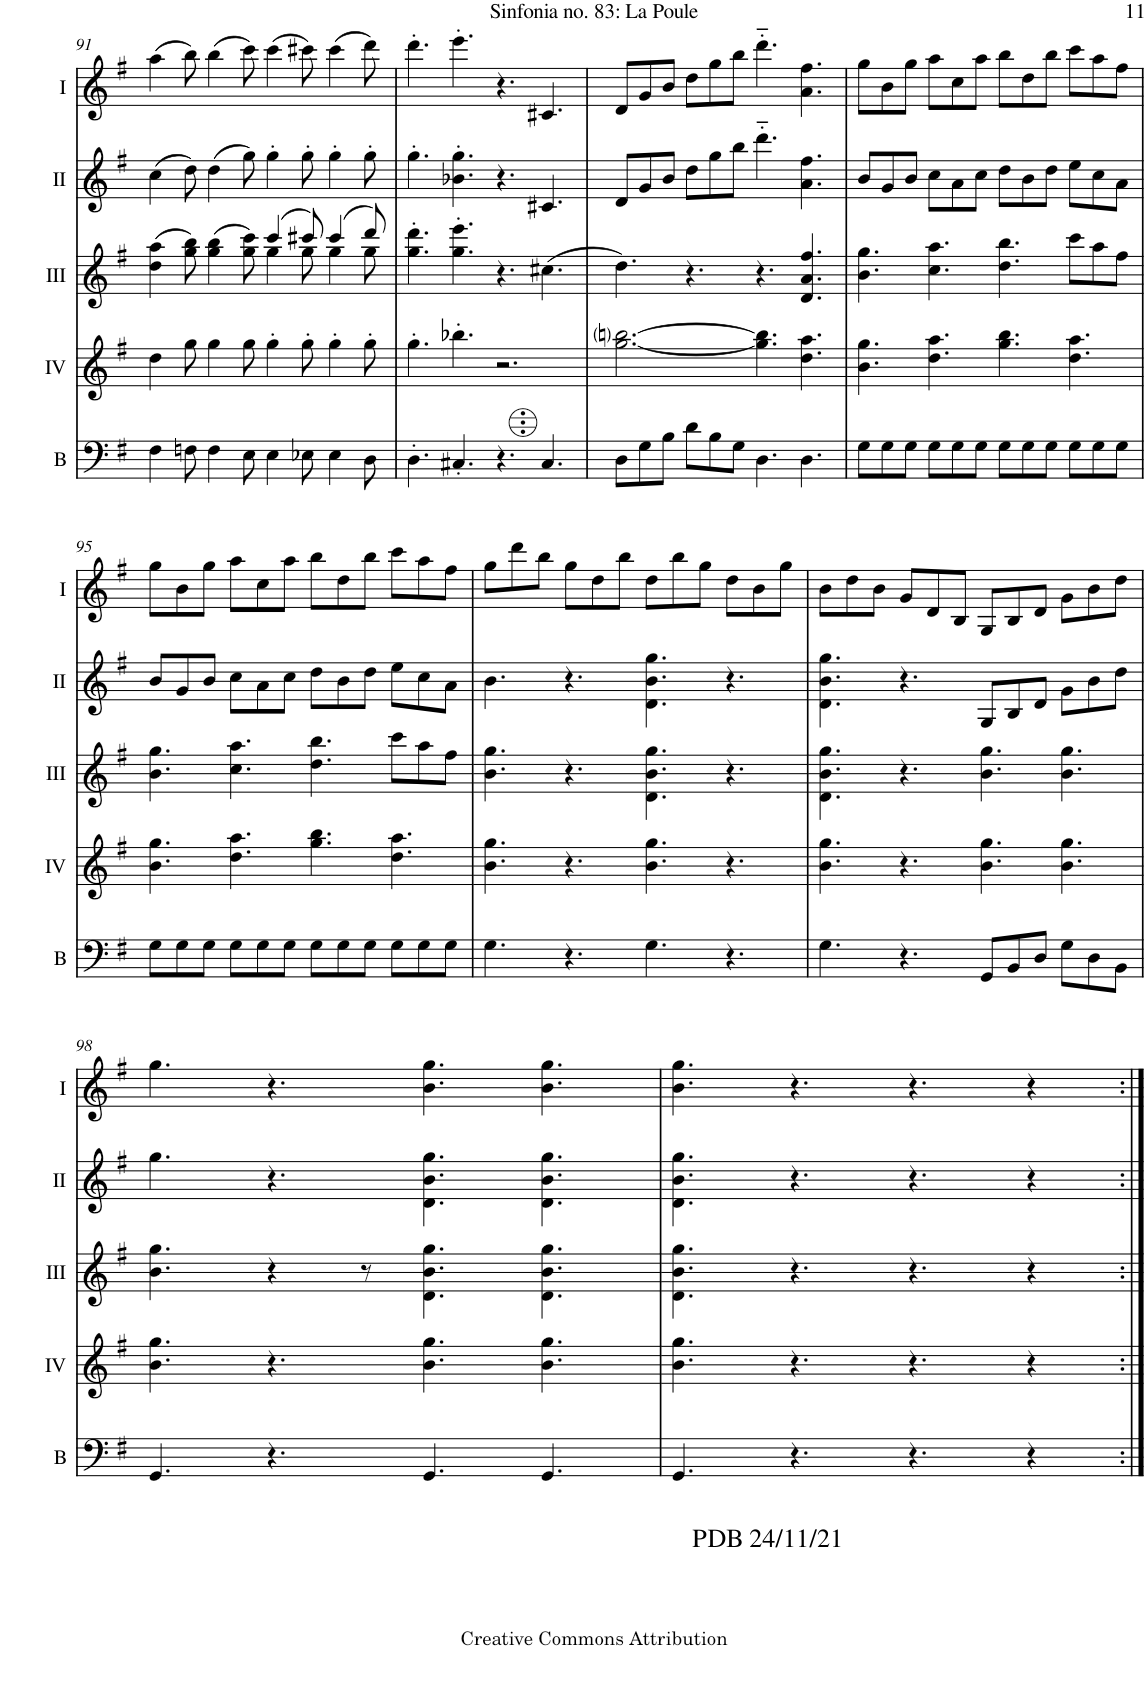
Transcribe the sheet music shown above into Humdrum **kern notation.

**kern	**kern	**kern	**kern	**kern
*part5	*part4	*part3	*part2	*part1
*staff5	*staff4	*staff3	*staff2	*staff1
*I"Bass	*I"Acc. 4	*I"Acc. 3	*I"Acc. 2	*I"Acc. 1
*I'B	*	*	*	*
!!LO:PB:g=z
*clefF4	*clefG2	*clefG2	*clefG2	*clefG2
*Trd7c12	*Trd7c12	*	*	*
*k[f#]	*k[f#]	*k[f#]	*k[f#]	*k[f#]
*M12/8	*M12/8	*M12/8	*M12/8	*M12/8
=91	=91	=91	=91	=91
*	*	*^	*	*
4F#\	4dd\	(4dd\ 4aa\	2.ryy	(4cc\	(4aa\
8Fn\	8gg\	8gg\ 8bb\)	.	8dd\)	8bb\)
4F\	4gg\	(4gg\ 4bb\	.	(4dd\	(4bb\
8E\	8gg\	8gg\ 8ccc\)	.	8gg\)	8ccc\)
4E\	4gg'\	(4ccc/	4gg\	4gg'\	(4ccc\
8E-X\	8gg'\	8ccc#X/)	8gg\	8gg'\	8ccc#X\)
4E-\	4gg'\	(4ccc#/	4gg\	4gg'\	(4ccc#\
8D\	8gg'\	8ddd/)	8gg\	8gg'\	8ddd\)
*	*	*v	*v	*	*
=92	=92	=92	=92	=92
4.D'\	4.gg'\	4.gg\' 4.ddd\'	4.gg'\	4.ddd'\
4.C#X'/	4.bb-X'\	4.gg\' 4.eee\'	4.b-X\' 4.gg\'	4.eee'\
4.r	2.r	4.r	4.r	4.r
4.C#/	.	(4.cc#X\	4.c#X/	4.c#X/
=93	=93	=93	=93	=93
8D\L	[2.gg\ [2.bbni\	4.dd\)	8d/L	8d/L
8G\	.	.	8g/	8g/
8B\J	.	.	8b/J	8b/J
8d\L	.	4.r	8dd\L	8dd\L
8B\	.	.	8gg\	8gg\
8G\J	.	.	8bb\J	8bb\J
4.D\	4.gg\] 4.bb\]	4.r	4.ddd'~\	4.ddd'~\
4.D\	4.dd\ 4.aa\	4.d/ 4.a/ 4.ff#/	4.a\ 4.ff#\	4.a\ 4.ff#\
=94	=94	=94	=94	=94
8G\L	4.b\ 4.gg\	4.b\ 4.gg\	8b/L	8gg\L
8G\	.	.	8g/	8b\
8G\J	.	.	8b/J	8gg\J
8G\L	4.dd\ 4.aa\	4.cc\ 4.aa\	8cc\L	8aa\L
8G\	.	.	8a\	8cc\
8G\J	.	.	8cc\J	8aa\J
8G\L	4.gg\ 4.bb\	4.dd\ 4.bb\	8dd\L	8bb\L
8G\	.	.	8b\	8dd\
8G\J	.	.	8dd\J	8bb\J
8G\L	4.dd\ 4.aa\	8ccc\L	8ee\L	8ccc\L
8G\	.	8aa\	8cc\	8aa\
8G\J	.	8ff#\J	8a\J	8ff#\J
!!LO:LB:g=z
=95	=95	=95	=95	=95
8G\L	4.b\ 4.gg\	4.b\ 4.gg\	8b/L	8gg\L
8G\	.	.	8g/	8b\
8G\J	.	.	8b/J	8gg\J
8G\L	4.dd\ 4.aa\	4.cc\ 4.aa\	8cc\L	8aa\L
8G\	.	.	8a\	8cc\
8G\J	.	.	8cc\J	8aa\J
8G\L	4.gg\ 4.bb\	4.dd\ 4.bb\	8dd\L	8bb\L
8G\	.	.	8b\	8dd\
8G\J	.	.	8dd\J	8bb\J
8G\L	4.dd\ 4.aa\	8ccc\L	8ee\L	8ccc\L
8G\	.	8aa\	8cc\	8aa\
8G\J	.	8ff#\J	8a\J	8ff#\J
=96	=96	=96	=96	=96
4.G\	4.b\ 4.gg\	4.b\ 4.gg\	4.b\	8gg\L
.	.	.	.	8ddd\
.	.	.	.	8bb\J
4.r	4.r	4.r	4.r	8gg\L
.	.	.	.	8dd\
.	.	.	.	8bb\J
4.G\	4.b\ 4.gg\	4.d\ 4.b\ 4.gg\	4.d\ 4.b\ 4.gg\	8dd\L
.	.	.	.	8bb\
.	.	.	.	8gg\J
4.r	4.r	4.r	4.r	8dd\L
.	.	.	.	8b\
.	.	.	.	8gg\J
=97	=97	=97	=97	=97
4.G\	4.b\ 4.gg\	4.d\ 4.b\ 4.gg\	4.d\ 4.b\ 4.gg\	8b\L
.	.	.	.	8dd\
.	.	.	.	8b\J
4.r	4.r	4.r	4.r	8g/L
.	.	.	.	8d/
.	.	.	.	8B/J
8GG/L	4.b\ 4.gg\	4.b\ 4.gg\	8G/L	8G/L
8BB/	.	.	8B/	8B/
8D/J	.	.	8d/J	8d/J
8G\L	4.b\ 4.gg\	4.b\ 4.gg\	8g\L	8g\L
8D\	.	.	8b\	8b\
8BB\J	.	.	8dd\J	8dd\J
!!LO:LB:g=z
=98	=98	=98	=98	=98
4.GG/	4.b\ 4.gg\	4.b\ 4.gg\	4.gg\	4.gg\
4.r	4.r	4r	4.r	4.r
.	.	8r	.	.
4.GG/	4.b\ 4.gg\	4.d\ 4.b\ 4.gg\	4.d\ 4.b\ 4.gg\	4.b\ 4.gg\
4.GG/	4.b\ 4.gg\	4.d\ 4.b\ 4.gg\	4.d\ 4.b\ 4.gg\	4.b\ 4.gg\
=99	=99	=99	=99	=99
!	!	!	!	!LO:TX:b:t=For more arrangements, check out www.de-bra.nl/arrangements.html
!	!	!	!	!LO:TX:b:t=PDB 24/11/21
4.GG/	4.b\ 4.gg\	4.d\ 4.b\ 4.gg\	4.d\ 4.b\ 4.gg\	4.b\ 4.gg\
4.r	4.r	4.r	4.r	4.r
4.r	4.r	4.r	4.r	4.r
4r	4r	4r	4r	4r
=:|!	=:|!	=:|!	=:|!	=:|!
*-	*-	*-	*-	*-
